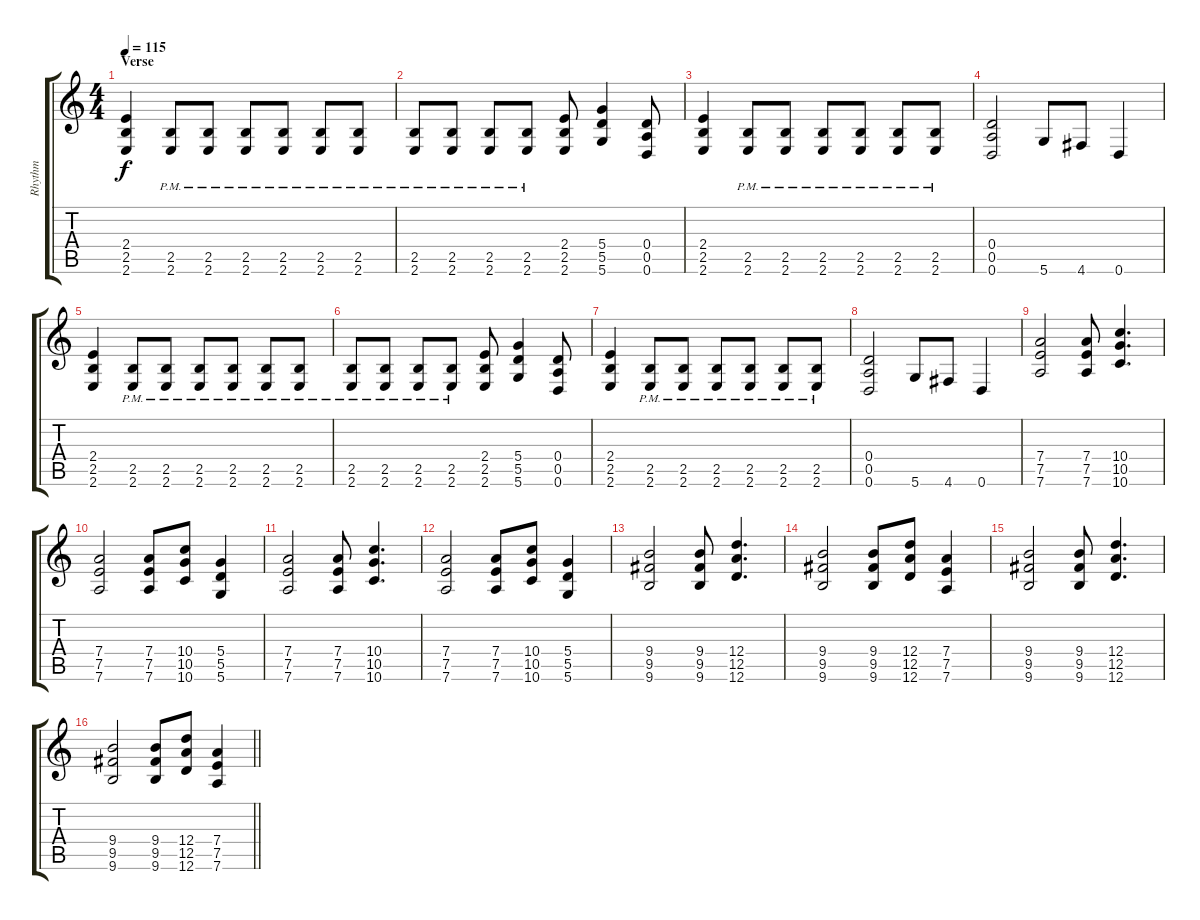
\track ("Rhythm" "Rhythm") {instrument distortionguitar}
\staff {score tabs}
\tuning (E4 B3 G3 D3 A2 D2) {hide}
\ts (4 4)
\section ("" "Verse")
\tempo 115
\clef g2
\ks c
(2.4 2.5 2.6).4{dy f} (2.5{pm} 2.6{pm}).8 (2.5{pm} 2.6{pm}).8 (2.5{pm} 2.6{pm}).8 (2.5{pm} 2.6{pm}).8 (2.5{pm} 2.6{pm}).8 (2.5{pm} 2.6{pm}).8 |
(2.5{pm} 2.6{pm}).8 (2.5{pm} 2.6{pm}).8 (2.5{pm} 2.6{pm}).8 (2.5{pm} 2.6{pm}).8 (2.4 2.5 2.6).8 (5.4 5.5 5.6).4 (0.4 0.5 0.6).8 |
(2.4 2.5 2.6).4 (2.5{pm} 2.6{pm}).8 (2.5{pm} 2.6{pm}).8 (2.5{pm} 2.6{pm}).8 (2.5{pm} 2.6{pm}).8 (2.5{pm} 2.6{pm}).8 (2.5{pm} 2.6{pm}).8 |
(0.4 0.5 0.6).2 5.6.8 4.6.8 0.6.4 |
(2.4 2.5 2.6).4 (2.5{pm} 2.6{pm}).8 (2.5{pm} 2.6{pm}).8 (2.5{pm} 2.6{pm}).8 (2.5{pm} 2.6{pm}).8 (2.5{pm} 2.6{pm}).8 (2.5{pm} 2.6{pm}).8 |
(2.5{pm} 2.6{pm}).8 (2.5{pm} 2.6{pm}).8 (2.5{pm} 2.6{pm}).8 (2.5{pm} 2.6{pm}).8 (2.4 2.5 2.6).8 (5.4 5.5 5.6).4 (0.4 0.5 0.6).8 |
(2.4 2.5 2.6).4 (2.5{pm} 2.6{pm}).8 (2.5{pm} 2.6{pm}).8 (2.5{pm} 2.6{pm}).8 (2.5{pm} 2.6{pm}).8 (2.5{pm} 2.6{pm}).8 (2.5{pm} 2.6{pm}).8 |
(0.4 0.5 0.6).2 5.6.8 4.6.8 0.6.4 |
(7.4 7.5 7.6).2 (7.4 7.5 7.6).8 (10.4 10.5 10.6).4{d} |
(7.4 7.5 7.6).2 (7.4 7.5 7.6).8 (10.4 10.5 10.6).8 (5.4 5.5 5.6).4 |
(7.4 7.5 7.6).2 (7.4 7.5 7.6).8 (10.4 10.5 10.6).4{d} |
(7.4 7.5 7.6).2 (7.4 7.5 7.6).8 (10.4 10.5 10.6).8 (5.4 5.5 5.6).4 |
(9.4 9.5 9.6).2 (9.4 9.5 9.6).8 (12.4 12.5 12.6).4{d} |
(9.4 9.5 9.6).2 (9.4 9.5 9.6).8 (12.4 12.5 12.6).8 (7.4 7.5 7.6).4 |
(9.4 9.5 9.6).2 (9.4 9.5 9.6).8 (12.4 12.5 12.6).4{d} |
\barLineRight lightlight
(9.4 9.5 9.6).2 (9.4 9.5 9.6).8 (12.4 12.5 12.6).8 (7.4 7.5 7.6).4
